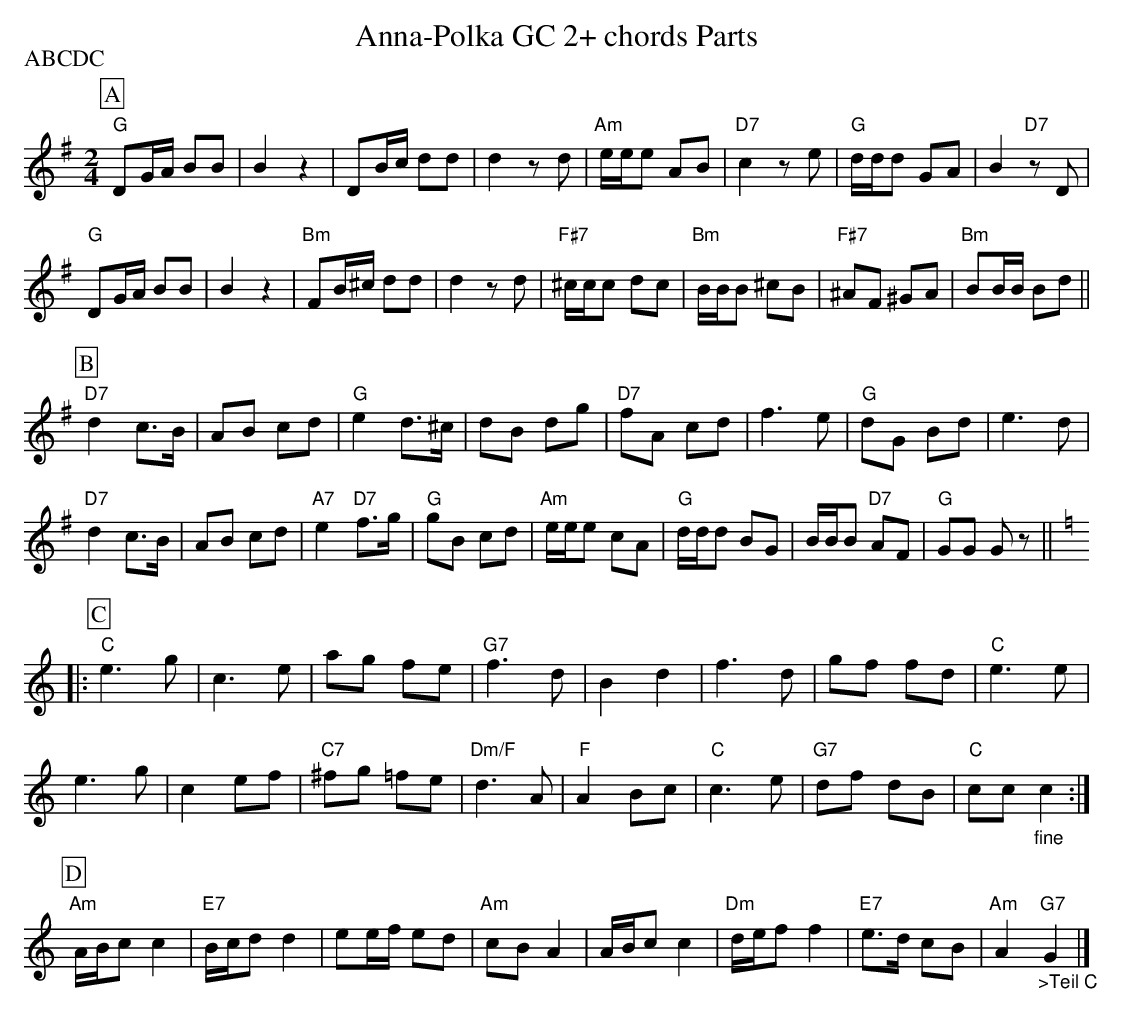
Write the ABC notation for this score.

X:1
T:Anna-Polka GC 2+ chords Parts
P:ABCDC
M:2/4
L:1/8
K:Gmaj%%MIDI gchordon
[P:A] "G"DG/2A/2 BB | B2z2 | DB/2c/2 dd | d2zd | "Am"e/2e/2e AB | "D7"c2ze | "G"d/2d/2d GA | B2"D7"zD |
"G"DG/2A/2 BB | B2z2 | "Bm"FB/2^c/2 dd | d2zd | "F#7"^c/2c/2c dc | "Bm"B/2B/2B ^cB | "F#7"^AF ^GA | "Bm"BB/2B/2 Bd ||
[P:B] "D7"d2c>B | AB cd | "G"e2 d>^c | dB dg | "D7"fA cd | f3e | "G"dG Bd | e3d |
"D7"d2 c>B | AB cd | "A7"e2 "D7"f>g | "G"gB cd | "Am"e/2e/2e cA | "G"d/2d/2d BG | B/2B/2B "D7"AF | "G"GG Gz ||
|: [P:C] [K:Cmaj]
"C"e3g | c3e | ag fe | "G7"f3d | B2d2 | f3d | gf fd | "C"e3e |
e3g | c2 ef | "C7"^fg =fe | "Dm/F"d3A | "F"A2 Bc | "C"c3e | "G7"df dB | "C"cc "_fine"c2 :|
[P:D] "Am"A/2B/2c c2 | "E7"B/2c/2d d2 | ee/2f/2 ed | "Am"cBA2 | A/2B/2c c2 | "Dm"d/2e/2f f2 | "E7"e>d cB | "Am"A2"_>Teil C""G7"G2 |]
